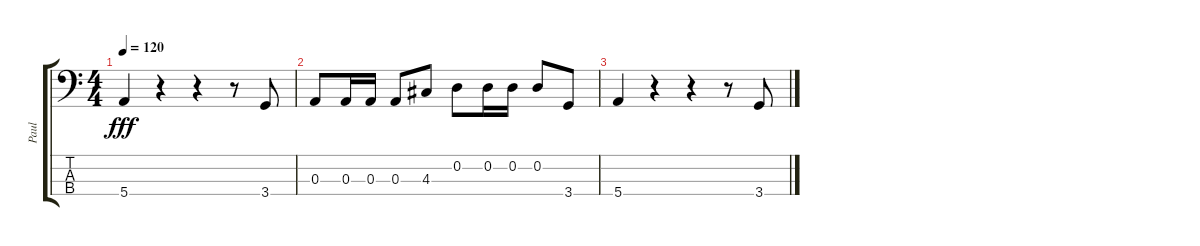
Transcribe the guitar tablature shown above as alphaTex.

\track ("Paul" "Paul") {instrument fretlessbass}
\staff {score tabs}
\tuning (G2 D2 A1 E1) {hide}
\ts (4 4)
\tempo 120
\clef f4
\ks c
5.4.4{dy fff} r.4 r.4 r.8 3.4.8 |
0.3.8 0.3.16 0.3.16 0.3.8 4.3.8 0.2.8 0.2.16 0.2.16 0.2.8 3.4.8 |
5.4.4 r.4 r.4 r.8 3.4.8
